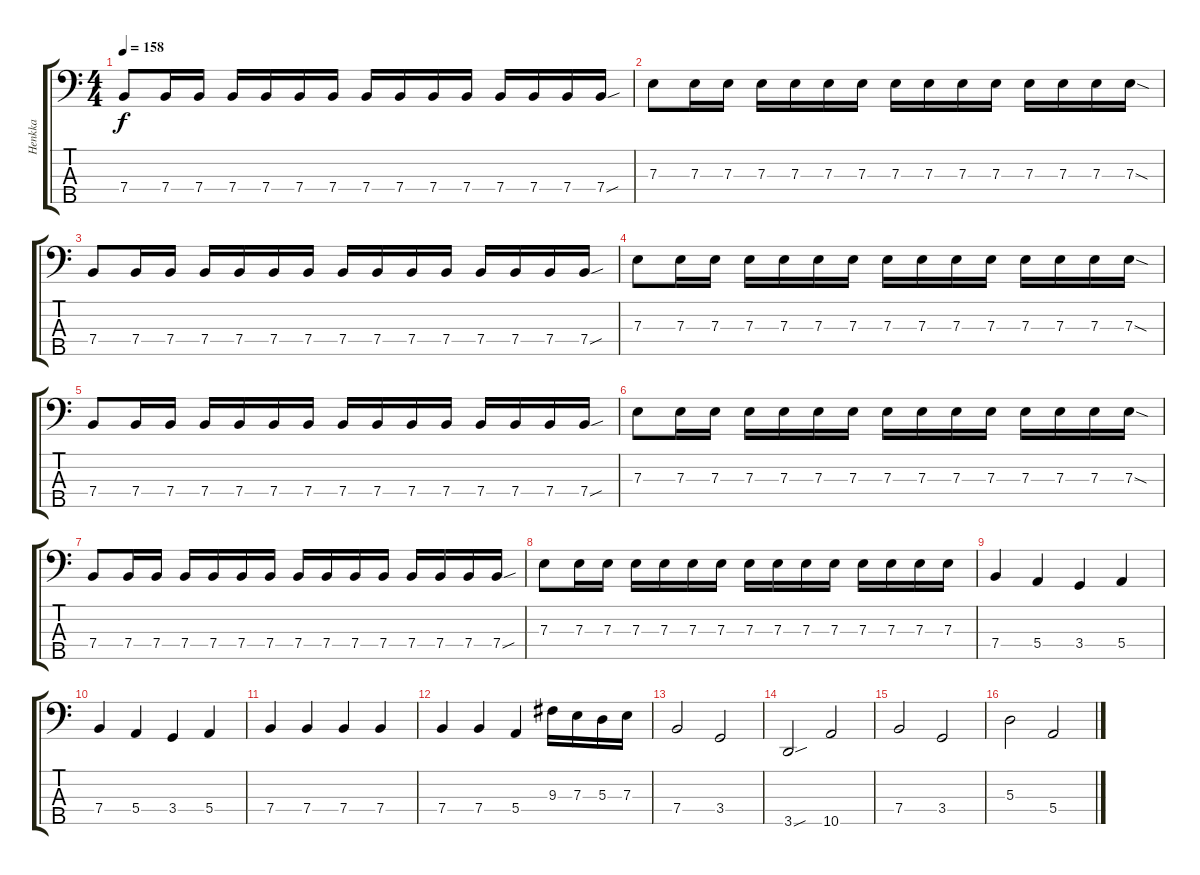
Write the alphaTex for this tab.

\track ("Henkka" "Henkka") {instrument electricbasspick}
\staff {score tabs}
\tuning (G2 D2 A1 E1 B0) {hide}
\ts (4 4)
\tempo 158
\clef f4
\ks c
7.4.8{dy f} 7.4.16 7.4.16 7.4.16 7.4.16 7.4.16 7.4.16 7.4.16 7.4.16 7.4.16 7.4.16 7.4.16 7.4.16 7.4.16 7.4{sou}.16 |
7.3.8 7.3.16 7.3.16 7.3.16 7.3.16 7.3.16 7.3.16 7.3.16 7.3.16 7.3.16 7.3.16 7.3.16 7.3.16 7.3.16 7.3{sod}.16 |
7.4.8 7.4.16 7.4.16 7.4.16 7.4.16 7.4.16 7.4.16 7.4.16 7.4.16 7.4.16 7.4.16 7.4.16 7.4.16 7.4.16 7.4{sou}.16 |
7.3.8 7.3.16 7.3.16 7.3.16 7.3.16 7.3.16 7.3.16 7.3.16 7.3.16 7.3.16 7.3.16 7.3.16 7.3.16 7.3.16 7.3{sod}.16 |
7.4.8 7.4.16 7.4.16 7.4.16 7.4.16 7.4.16 7.4.16 7.4.16 7.4.16 7.4.16 7.4.16 7.4.16 7.4.16 7.4.16 7.4{sou}.16 |
7.3.8 7.3.16 7.3.16 7.3.16 7.3.16 7.3.16 7.3.16 7.3.16 7.3.16 7.3.16 7.3.16 7.3.16 7.3.16 7.3.16 7.3{sod}.16 |
7.4.8 7.4.16 7.4.16 7.4.16 7.4.16 7.4.16 7.4.16 7.4.16 7.4.16 7.4.16 7.4.16 7.4.16 7.4.16 7.4.16 7.4{sou}.16 |
7.3.8 7.3.16 7.3.16 7.3.16 7.3.16 7.3.16 7.3.16 7.3.16 7.3.16 7.3.16 7.3.16 7.3.16 7.3.16 7.3.16 7.3.16 |
7.4.4 5.4.4 3.4.4 5.4.4 |
7.4.4 5.4.4 3.4.4 5.4.4 |
7.4.4 7.4.4 7.4.4 7.4.4 |
7.4.4 7.4.4 5.4.4 9.3.16 7.3.16 5.3.16 7.3.16 |
7.4.2 3.4.2 |
3.5{sou}.2 10.5.2 |
7.4.2 3.4.2 |
5.3.2 5.4.2
